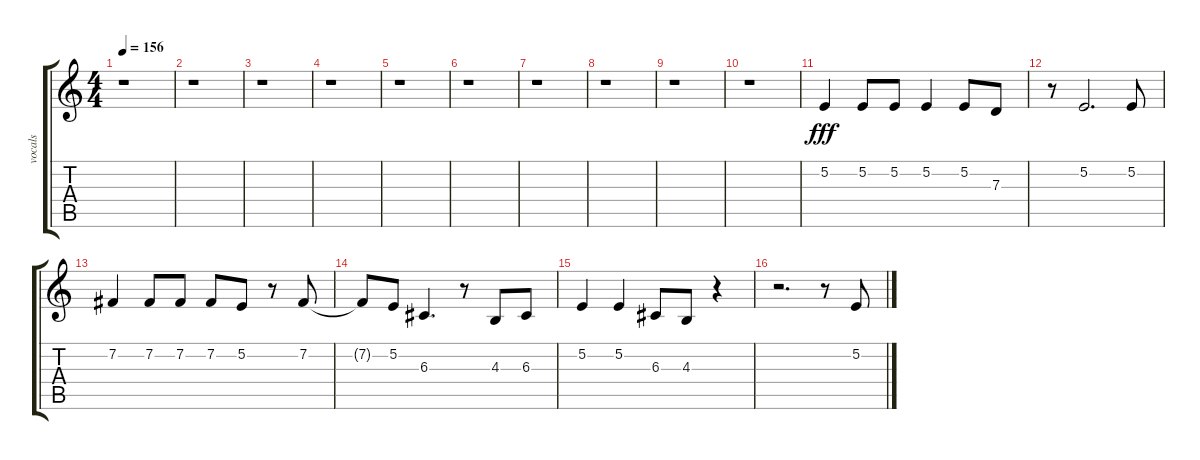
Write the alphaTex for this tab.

\track ("vocals" "vocals") {instrument rockorgan}
\staff {score tabs}
\tuning (E4 B3 G3 D3 A2 E2) {hide}
\ts (4 4)
\tempo 156
\clef g2
\ks c
r.1{dy fff} |
r.1 |
r.1 |
r.1 |
r.1 |
r.1 |
r.1 |
r.1 |
r.1 |
r.1 |
5.2.4 5.2.8 5.2.8 5.2.4 5.2.8 7.3.8 |
r.8 5.2.2{d} 5.2.8 |
7.2.4 7.2.8 7.2.8 7.2.8 5.2.8 r.8 7.2.8 |
7.2{t}.8 5.2.8 6.3.4{d} r.8 4.3.8 6.3.8 |
5.2.4 5.2.4 6.3.8 4.3.8 r.4 |
r.2{d} r.8 5.2.8
